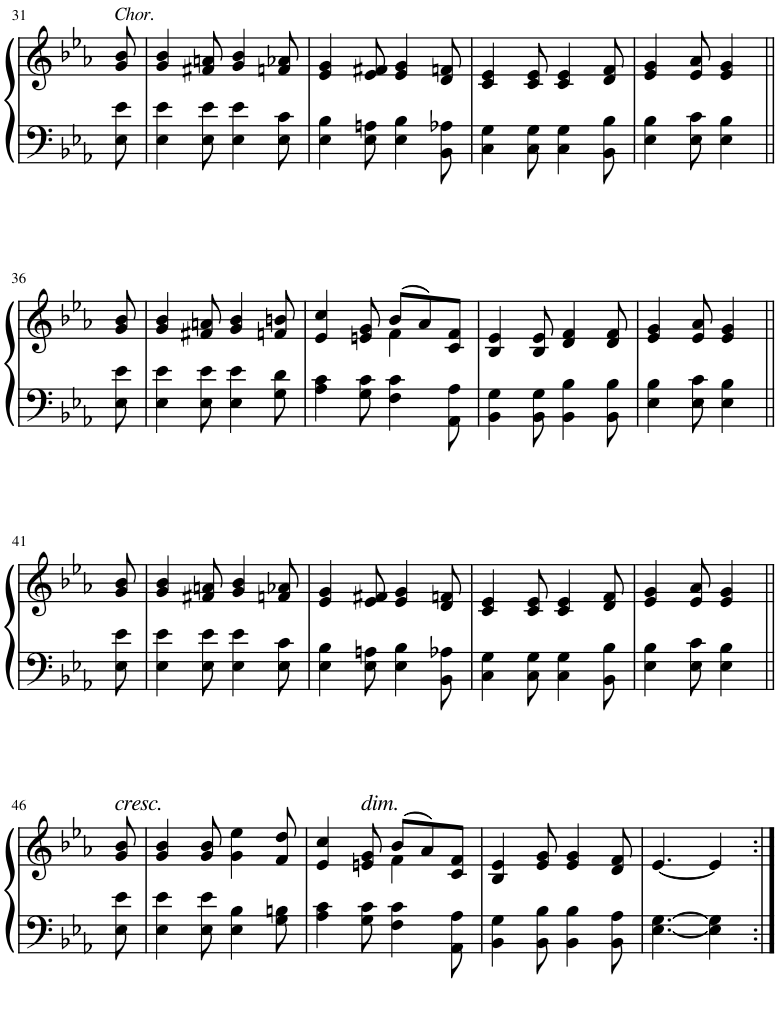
**kern	**kern
*part1	*part1
*staff2	*staff1
*I"Piano	*
*I'Pno.	*
!!LO:PB:g=z
*clefF4	*clefG2
*k[b-e-a-]	*k[b-e-a-]
*M6/8	*M6/8
=31	=31
!	!LO:TX:a:i:t=Chor.
8E-\ 8e-\	8g/ 8b-/
=32	=32
4E-\ 4e-\	4g/ 4b-/
8E-\ 8e-\	8f#X/ 8an/
4E-\ 4e-\	4g/ 4b-/
8E-\ 8c\	8fn/ 8a-X/
=33	=33
4E-\ 4B-\	4e-/ 4g/
8E-\ 8An\	8e-/ 8f#X/
4E-\ 4B-\	4e-/ 4g/
8BB-\ 8A-X\	8d/ 8fn/
=34	=34
4C\ 4G\	4c/ 4e-/
8C\ 8G\	8c/ 8e-/
4C\ 4G\	4c/ 4e-/
8BB-\ 8B-\	8d/ 8f/
=35	=35
4E-\ 4B-\	4e-/ 4g/
8E-\ 8c\	8e-/ 8a-/
4E-\ 4B-\	4e-/ 4g/
!!LO:LB:g=z
=36||	=36||
8E-\ 8e-\	8g/ 8b-/
=37	=37
4E-\ 4e-\	4g/ 4b-/
8E-\ 8e-\	8f#X/ 8an/
4E-\ 4e-\	4g/ 4b-/
8G\ 8d\	8fn/ 8bn/
=38	=38
*	*^
4A-\ 4c\	4e-/ 4cc/	4.ryy
8G\ 8c\	8en/ 8g/	.
4F\ 4c\	8b-/L	4f\
.	8a-/	.
8AA-\ 8A-\	8c/ 8f/J	8ryy
*	*v	*v
=39	=39
4BB-\ 4G\	4B-/ 4e-/
8BB-\ 8G\	8B-/ 8e-/
4BB-\ 4B-\	4d/ 4f/
8BB-\ 8B-\	8d/ 8f/
=40	=40
4E-\ 4B-\	4e-/ 4g/
8E-\ 8c\	8e-/ 8a-/
4E-\ 4B-\	4e-/ 4g/
!!LO:LB:g=z
=41||	=41||
8E-\ 8e-\	8g/ 8b-/
=42	=42
4E-\ 4e-\	4g/ 4b-/
8E-\ 8e-\	8f#X/ 8an/
4E-\ 4e-\	4g/ 4b-/
8E-\ 8c\	8fn/ 8a-X/
=43	=43
4E-\ 4B-\	4e-/ 4g/
8E-\ 8An\	8e-/ 8f#X/
4E-\ 4B-\	4e-/ 4g/
8BB-\ 8A-X\	8d/ 8fn/
=44	=44
4C\ 4G\	4c/ 4e-/
8C\ 8G\	8c/ 8e-/
4C\ 4G\	4c/ 4e-/
8BB-\ 8B-\	8d/ 8f/
=45	=45
4E-\ 4B-\	4e-/ 4g/
8E-\ 8c\	8e-/ 8a-/
4E-\ 4B-\	4e-/ 4g/
!!LO:LB:g=z
=46||	=46||
!	!LO:TX:a:i:t=cresc.
8E-\ 8e-\	8g/ 8b-/
=47	=47
4E-\ 4e-\	4g/ 4b-/
8E-\ 8e-\	8g/ 8b-/
4E-\ 4B-\	4g\ 4ee-\
8G\ 8Bn\	8f/ 8dd/
=48	=48
*	*^
4A-\ 4c\	4e-/ 4cc/	4.ryy
!	!LO:TX:a:i:t=dim.	!
8G\ 8c\	8en/ 8g/	.
4F\ 4c\	8b-/L	4f\
.	8a-/	.
8AA-\ 8A-\	8c/ 8f/J	8ryy
*	*v	*v
=49	=49
4BB-\ 4G\	4B-/ 4e-/
8BB-\ 8B-\	8e-/ 8g/
4BB-\ 4B-\	4e-/ 4g/
8BB-\ 8A-\	8d/ 8f/
=50	=50
[4.E-\ [4.G\	[4.e-/
4E-\] 4G\]	4e-/]
=:|!	=:|!
*-	*-
